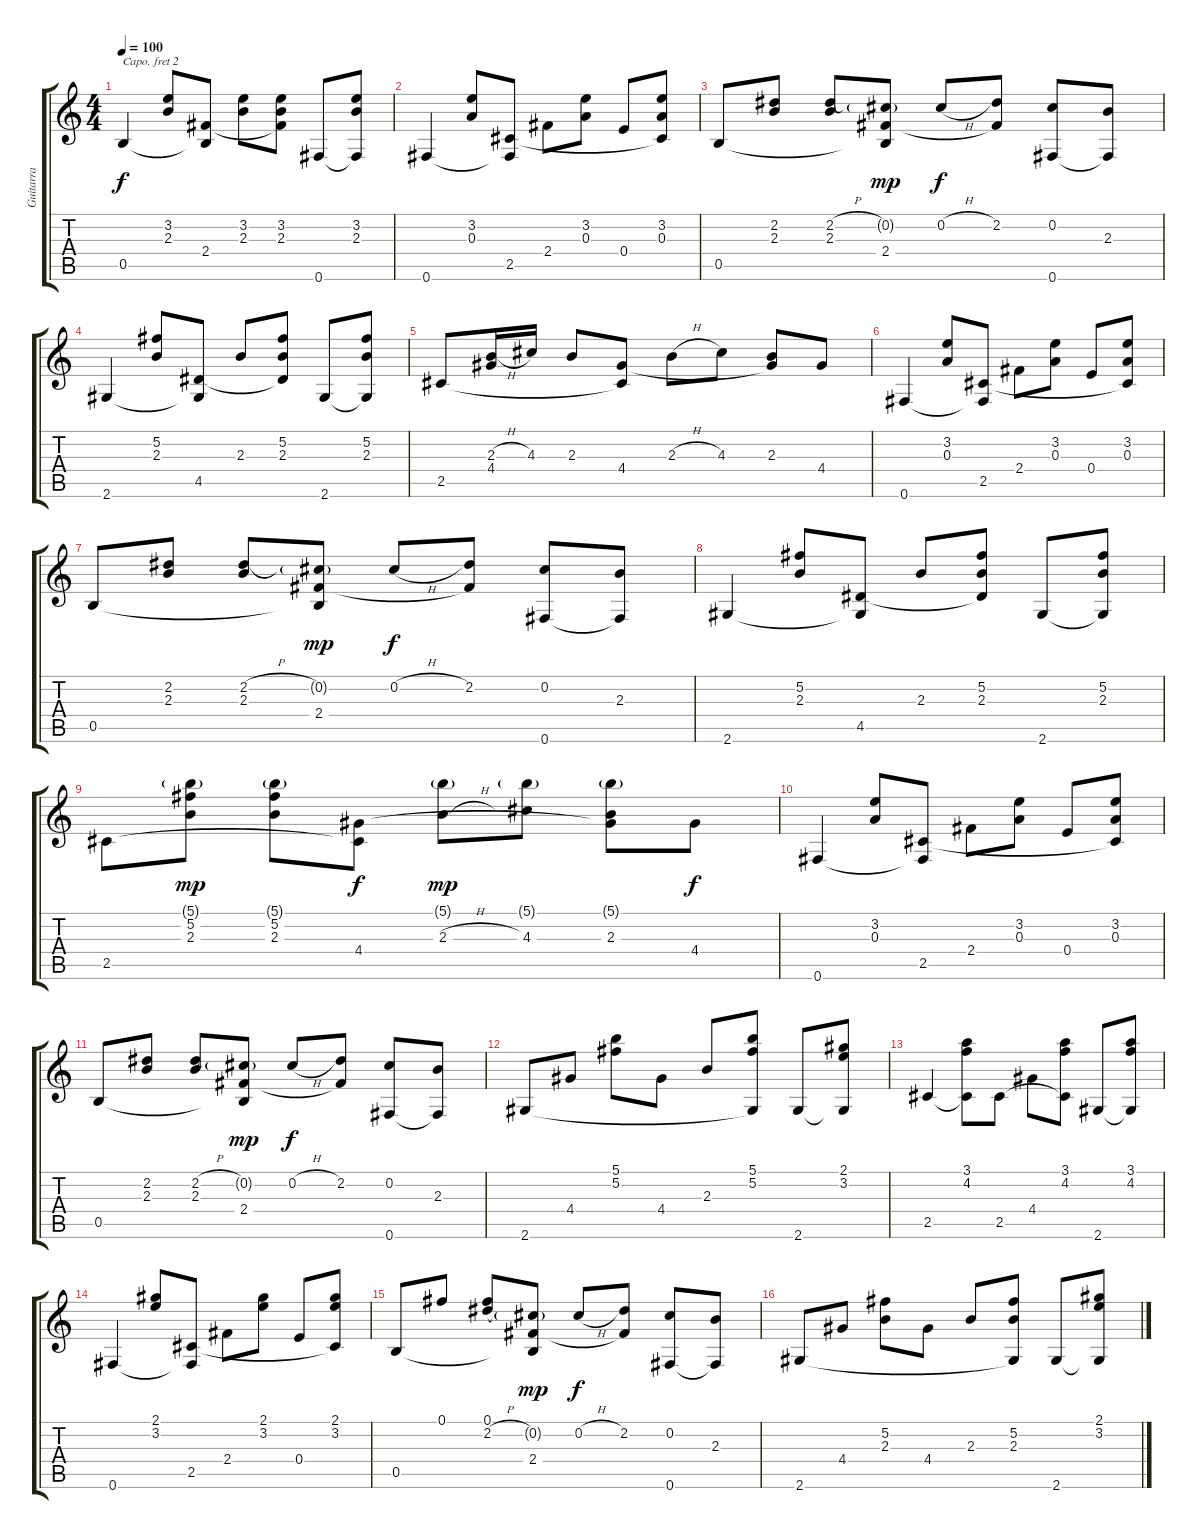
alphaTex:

\track ("Guitarra" "Guitarra") {instrument electricguitarjazz}
\staff {score tabs}
\capo 2
\tuning (E4 B3 G3 D3 A2 E2) {hide}
\ts (4 4)
\tempo 100
\clef g2
\ks c
0.5.4{dy f} (3.2 2.3).8 (2.4 0.5{t}).8 (3.2 2.3).8 (3.2 2.3 2.4{t}).8 0.6.8 (3.2 2.3 0.6{t}).8 |
0.6.4 (3.2 0.3).8 (2.5 0.6{t}).8 2.4.8 (3.2 0.3).8 0.4.8 (3.2 0.3 2.5{t}).8 |
0.5.8 (2.2 2.3).8 (2.2{h} 2.3).8 (0.2{g} 2.4 0.5{t}).8{dy mp} 0.2{h}.8{dy f} (2.2 2.4{t}).8 (0.2 0.6).8 (2.3 0.6{t}).8 |
2.6.4 (5.2 2.3).8 (4.5 2.6{t}).8 2.3.8 (5.2 2.3 4.5{t}).8 2.6.8 (5.2 2.3 2.6{t}).8 |
2.5.8 (2.3{h} 4.4).16 4.3.16 2.3.8 (4.4 2.5{t}).8 2.3{h}.8 4.3.8 (2.3 4.4{t}).8 4.4.8 |
0.6.4 (3.2 0.3).8 (2.5 0.6{t}).8 2.4.8 (3.2 0.3).8 0.4.8 (3.2 0.3 2.5{t}).8 |
0.5.8 (2.2 2.3).8 (2.2{h} 2.3).8 (0.2{g} 2.4 0.5{t}).8{dy mp} 0.2{h}.8{dy f} (2.2 2.4{t}).8 (0.2 0.6).8 (2.3 0.6{t}).8 |
2.6.4 (5.2 2.3).8 (4.5 2.6{t}).8 2.3.8 (5.2 2.3 4.5{t}).8 2.6.8 (5.2 2.3 2.6{t}).8 |
2.5.8 (5.1{g} 5.2 2.3).8{dy mp} (5.1{g} 5.2 2.3).8 (4.4 2.5{t}).8{dy f} (5.1{g} 2.3{h}).8{dy mp} (5.1{g} 4.3).8 (5.1{g} 2.3 4.4{t}).8 4.4.8{dy f} |
0.6.4 (3.2 0.3).8 (2.5 0.6{t}).8 2.4.8 (3.2 0.3).8 0.4.8 (3.2 0.3 2.5{t}).8 |
0.5.8 (2.2 2.3).8 (2.2{h} 2.3).8 (0.2{g} 2.4 0.5{t}).8{dy mp} 0.2{h}.8{dy f} (2.2 2.4{t}).8 (0.2 0.6).8 (2.3 0.6{t}).8 |
2.6.8 4.4.8 (5.1 5.2).8 4.4.8 2.3.8 (5.1 5.2 2.6{t}).8 2.6.8 (2.1 3.2 2.6{t}).8 |
2.5.4 (3.1 4.2 2.5{t}).8 2.5.8 4.4.8 (3.1 4.2 2.5{t}).8 2.6.8 (3.1 4.2 2.6{t}).8 |
0.6.4 (2.1 3.2).8 (2.5 0.6{t}).8 2.4.8 (2.1 3.2).8 0.4.8 (2.1 3.2 2.5{t}).8 |
0.5.8 0.1.8 (0.1 2.2{h}).8 (0.2{g} 2.4 0.5{t}).8{dy mp} 0.2{h}.8{dy f} (2.2 2.4{t}).8 (0.2 0.6).8 (2.3 0.6{t}).8 |
2.6.8 4.4.8 (5.2 2.3).8 4.4.8 2.3.8 (5.2 2.3 2.6{t}).8 2.6.8 (2.1 3.2 2.6{t}).8
